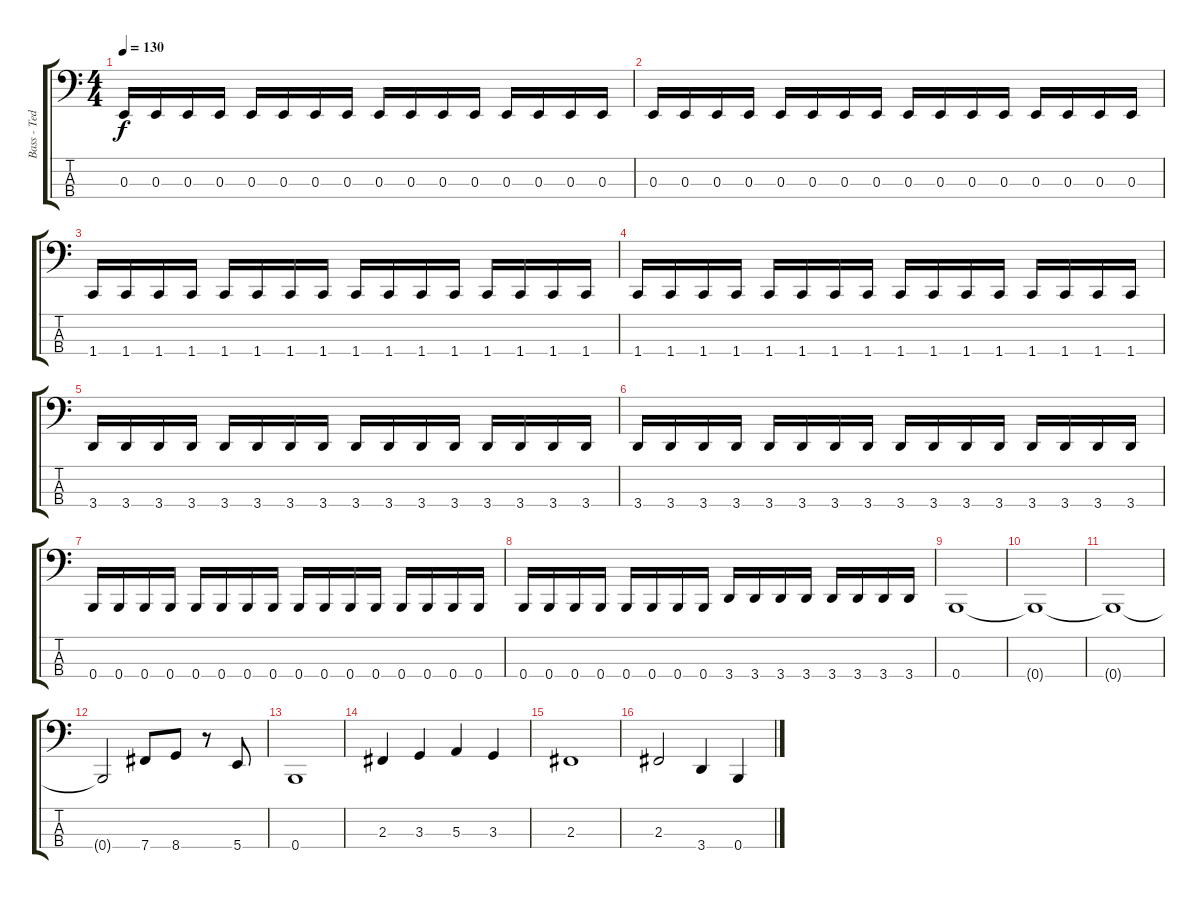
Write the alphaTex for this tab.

\track ("Bass - Ted Lundström" "Bass - Ted") {instrument electricbasspick}
\staff {score tabs}
\tuning (D2 A1 E1 B0) {hide}
\ts (4 4)
\tempo 130
\clef f4
\ks c
0.3.16{dy f} 0.3.16 0.3.16 0.3.16 0.3.16 0.3.16 0.3.16 0.3.16 0.3.16 0.3.16 0.3.16 0.3.16 0.3.16 0.3.16 0.3.16 0.3.16 |
0.3.16 0.3.16 0.3.16 0.3.16 0.3.16 0.3.16 0.3.16 0.3.16 0.3.16 0.3.16 0.3.16 0.3.16 0.3.16 0.3.16 0.3.16 0.3.16 |
1.4.16 1.4.16 1.4.16 1.4.16 1.4.16 1.4.16 1.4.16 1.4.16 1.4.16 1.4.16 1.4.16 1.4.16 1.4.16 1.4.16 1.4.16 1.4.16 |
1.4.16 1.4.16 1.4.16 1.4.16 1.4.16 1.4.16 1.4.16 1.4.16 1.4.16 1.4.16 1.4.16 1.4.16 1.4.16 1.4.16 1.4.16 1.4.16 |
3.4.16 3.4.16 3.4.16 3.4.16 3.4.16 3.4.16 3.4.16 3.4.16 3.4.16 3.4.16 3.4.16 3.4.16 3.4.16 3.4.16 3.4.16 3.4.16 |
3.4.16 3.4.16 3.4.16 3.4.16 3.4.16 3.4.16 3.4.16 3.4.16 3.4.16 3.4.16 3.4.16 3.4.16 3.4.16 3.4.16 3.4.16 3.4.16 |
0.4.16 0.4.16 0.4.16 0.4.16 0.4.16 0.4.16 0.4.16 0.4.16 0.4.16 0.4.16 0.4.16 0.4.16 0.4.16 0.4.16 0.4.16 0.4.16 |
0.4.16 0.4.16 0.4.16 0.4.16 0.4.16 0.4.16 0.4.16 0.4.16 3.4.16 3.4.16 3.4.16 3.4.16 3.4.16 3.4.16 3.4.16 3.4.16 |
0.4.1 |
0.4{t}.1 |
0.4{t}.1 |
0.4{t}.2 7.4.8 8.4.8 r.8 5.4.8 |
0.4.1 |
2.3.4 3.3.4 5.3.4 3.3.4 |
2.3.1 |
2.3.2 3.4.4 0.4.4
